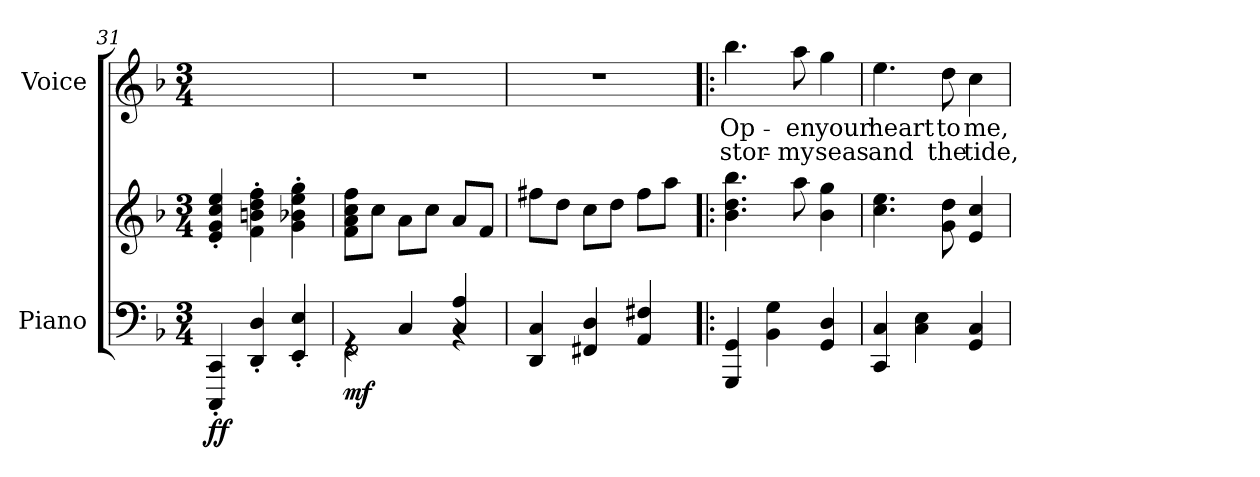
**kern	**kern	**dynam	**kern	**text	**text
*part2	*part2	*part2	*part1	*part1	*part1
*staff3	*staff2	*staff2/3	*staff1	*staff1	*staff1
*I"Piano	*	*	*I"Voice	*	*
*I'Pno	*	*	*	*	*
!!LO:LB:g=z
*clefF4	*clefG2	*	*clefG2	*	*
*k[b-]	*k[b-]	*	*k[b-]	*	*
*M3/4	*M3/4	*	*M3/4	*	*
=31	=31	=31	=31	=31	=31
!	!	!LO:DY:b=2	!	!	!
4CCC/' 4CC/'	4e/' 4g/' 4cc/' 4ee/'	ff	4ryy	.	.
4DD/' 4D/'	4f\' 4bn\' 4dd\' 4ff\'	.	4ryy	.	.
4EE/' 4E/'	4g\' 4b-X\' 4ee\' 4gg\'	.	4ryy	.	.
=32	=32	=32	=32	=32	=32
*^	*	*	*	*	*
!	!	!	!LO:DY:b=2	!	!	!
4rGG	2FF\	8f\ 8a\ 8cc\ 8ff\L	mf	2.r	.	.
.	.	8cc\J	.	.	.	.
4C/	.	8a\L	.	.	.	.
.	.	8cc\J	.	.	.	.
4C/ 4A/	4rBB	8a/L	.	.	.	.
.	.	8f/J	.	.	.	.
*v	*v	*	*	*	*	*
=33	=33	=33	=33	=33	=33
4DD/ 4C/	8ff#X\L	.	2.r	.	.
.	8dd\J	.	.	.	.
4FF#X/ 4D/	8cc\L	.	.	.	.
.	8dd\J	.	.	.	.
4AA/ 4F#X/	8ff#\L	.	.	.	.
.	8aa\J	.	.	.	.
!!LO:PB:g=z
=34!|:	=34!|:	=34!|:	=34!|:	=34!|:	=34!|:
!	!	!	!	!LO:LY:b	!LO:LY:b
4GGG/ 4GG/	4.b-\ 4.dd\ 4.bb-\	.	4.bb-\	Op-	stor-
4BB-\ 4G\	.	.	.	.	.
!	!	!	!	!LO:LY:b	!LO:LY:b
.	8aa\	.	8aa\	-en	-my
!	!	!	!	!LO:LY:b	!LO:LY:b
4GG/ 4D/	4b-\ 4gg\	.	4gg\	your	seas
=35	=35	=35	=35	=35	=35
!	!	!	!	!LO:LY:b	!LO:LY:b
4CC/ 4C/	4.cc\ 4.ee\	.	4.ee\	heart	and
4C\ 4E\	.	.	.	.	.
!	!	!	!	!LO:LY:b	!LO:LY:b
.	8g\ 8dd\	.	8dd\	to	the
!	!	!	!	!LO:LY:b	!LO:LY:b
4GG/ 4C/	4e/ 4cc/	.	4cc\	me,	tide,
=	=	=	=	=	=
*-	*-	*-	*-	*-	*-
